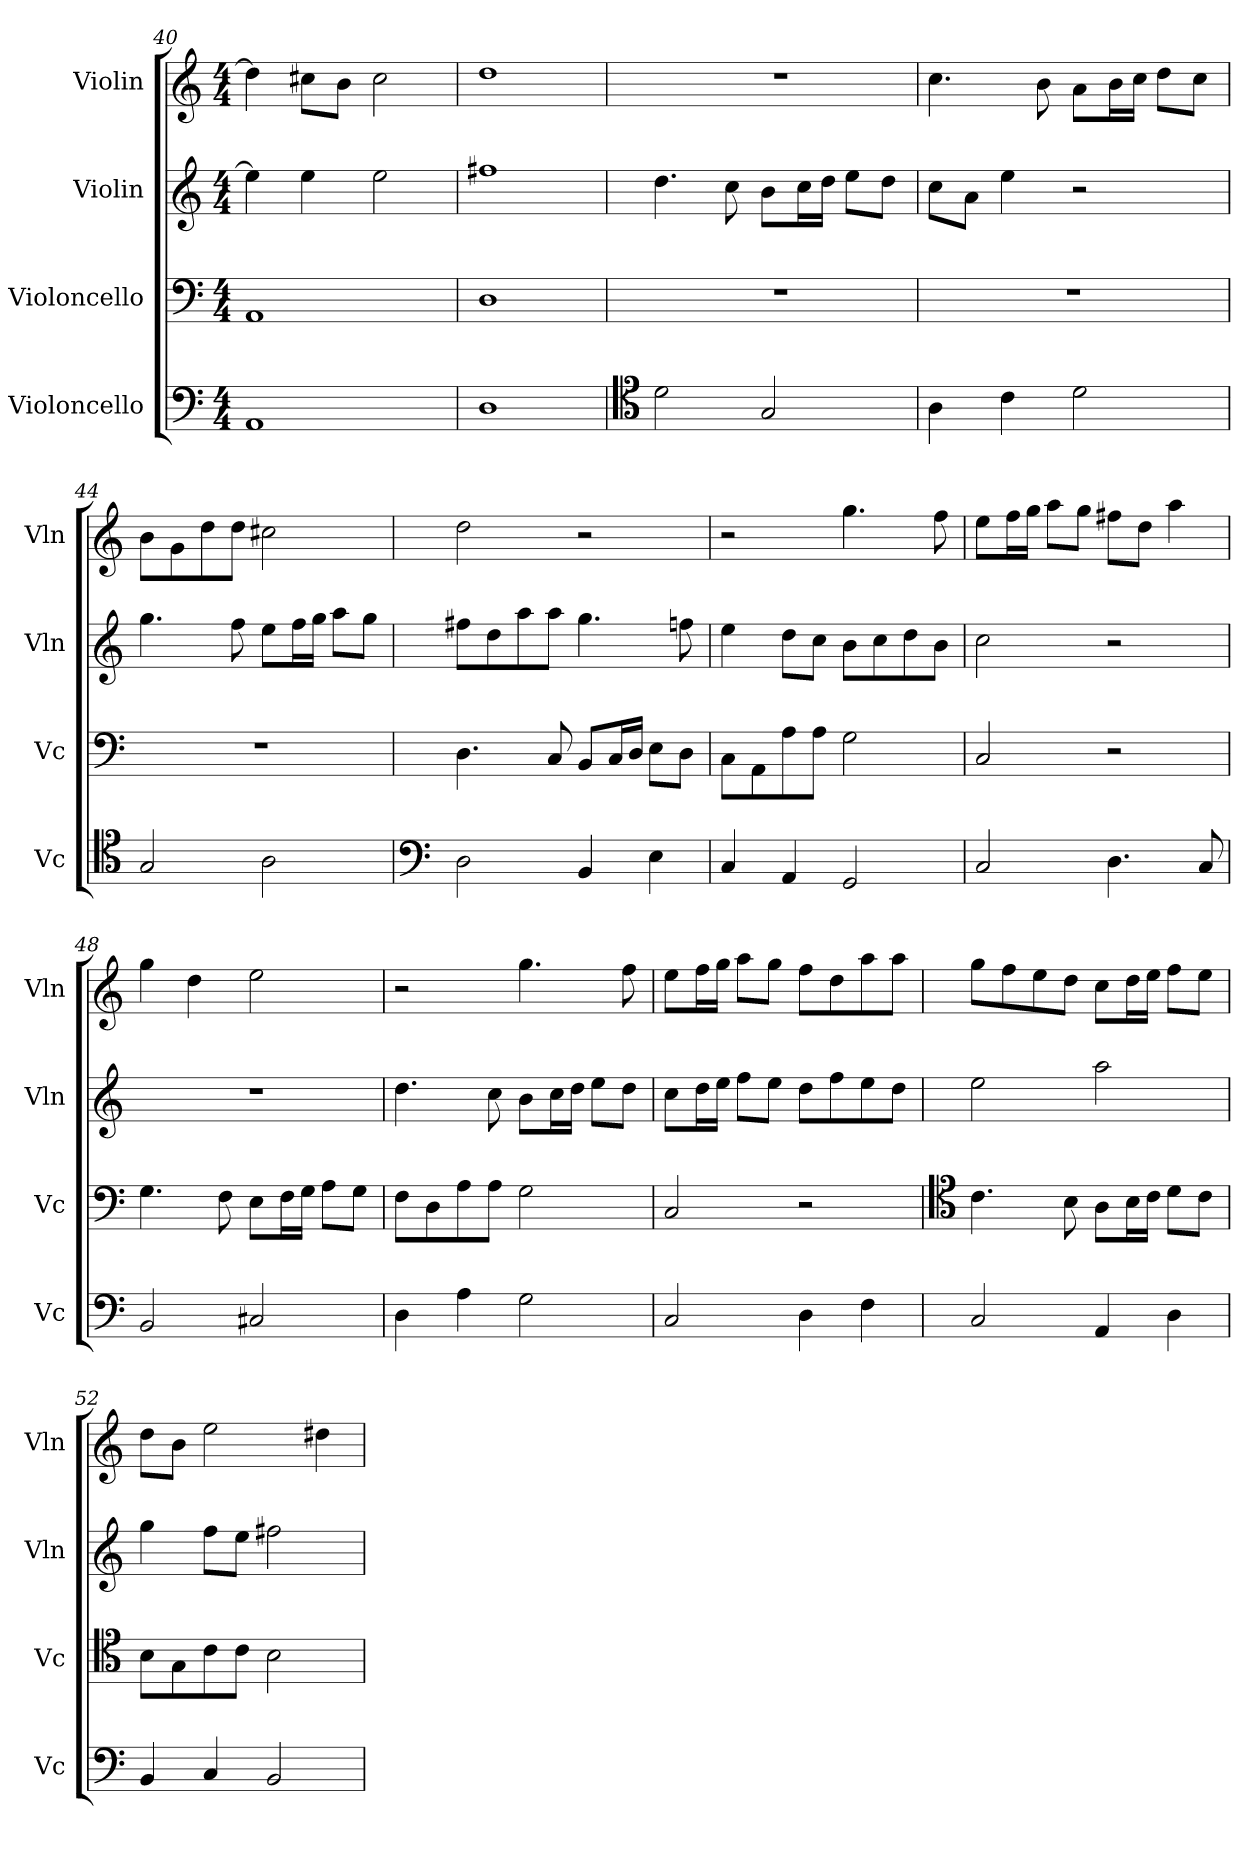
**kern	**kern	**kern	**kern
*part4	*part3	*part2	*part1
*staff4	*staff3	*staff2	*staff1
*I"Violoncello	*I"Violoncello	*I"Violin	*I"Violin
*I'Vc	*I'Vc	*I'Vln	*I'Vln
*clefF4	*clefF4	*clefG2	*clefG2
*k[]	*k[]	*k[]	*k[]
*M4/4	*M4/4	*M4/4	*M4/4
=40	=40	=40	=40
1AA	1AA	4ee\]	4dd\]
.	.	4ee\	8cc#X\L
.	.	.	8b\J
.	.	2ee\	2cc#\
=41	=41	=41	=41
1D	1D	1ff#X	1dd
=42	=42	=42	=42
*clefC4	*	*	*
2d\	1r	4.dd\	1r
.	.	8cc\	.
2G/	.	8b\L	.
.	.	16cc\L	.
.	.	16dd\JJ	.
.	.	8ee\L	.
.	.	8dd\J	.
=43	=43	=43	=43
4A\	1r	8cc\L	4.cc\
.	.	8a\J	.
4c\	.	4ee\	.
.	.	.	8b\
2d\	.	2r	8a\L
.	.	.	16b\L
.	.	.	16cc\JJ
.	.	.	8dd\L
.	.	.	8cc\J
=44	=44	=44	=44
2G/	1r	4.gg\	8b\L
.	.	.	8g\
.	.	.	8dd\
.	.	8ff\	8dd\J
2A\	.	8ee\L	2cc#X\
.	.	16ff\L	.
.	.	16gg\JJ	.
.	.	8aa\L	.
.	.	8gg\J	.
=45	=45	=45	=45
*clefF4	*	*	*
2D\	4.D\	8ff#X\L	2dd\
.	.	8dd\	.
.	.	8aa\	.
.	8C/	8aa\J	.
4BB/	8BB/L	4.gg\	2r
.	16C/L	.	.
.	16D/JJ	.	.
4E\	8E\L	.	.
.	8D\J	8ffn\	.
=46	=46	=46	=46
4C/	8C\L	4ee\	2r
.	8AA\	.	.
4AA/	8A\	8dd\L	.
.	8A\J	8cc\J	.
2GG/	2G\	8b\L	4.gg\
.	.	8cc\	.
.	.	8dd\	.
.	.	8b\J	8ff\
=47	=47	=47	=47
2C/	2C/	2cc\	8ee\L
.	.	.	16ff\L
.	.	.	16gg\JJ
.	.	.	8aa\L
.	.	.	8gg\J
4.D\	2r	2r	8ff#X\L
.	.	.	8dd\J
.	.	.	4aa\
8C/	.	.	.
=48	=48	=48	=48
2BB/	4.G\	1r	4gg\
.	.	.	4dd\
.	8F\	.	.
2C#X/	8E\L	.	2ee\
.	16F\L	.	.
.	16G\JJ	.	.
.	8A\L	.	.
.	8G\J	.	.
=49	=49	=49	=49
4D\	8F\L	4.dd\	2r
.	8D\	.	.
4A\	8A\	.	.
.	8A\J	8cc\	.
2G\	2G\	8b\L	4.gg\
.	.	16cc\L	.
.	.	16dd\JJ	.
.	.	8ee\L	.
.	.	8dd\J	8ff\
=50	=50	=50	=50
2C/	2C/	8cc\L	8ee\L
.	.	16dd\L	16ff\L
.	.	16ee\JJ	16gg\JJ
.	.	8ff\L	8aa\L
.	.	8ee\J	8gg\J
4D\	2r	8dd\L	8ff\L
.	.	8ff\	8dd\
4F\	.	8ee\	8aa\
.	.	8dd\J	8aa\J
=51	=51	=51	=51
*	*clefC4	*	*
2C/	4.c\	2ee\	8gg\L
.	.	.	8ff\
.	.	.	8ee\
.	8B\	.	8dd\J
4AA/	8A\L	2aa\	8cc\L
.	16B\L	.	16dd\L
.	16c\JJ	.	16ee\JJ
4D\	8d\L	.	8ff\L
.	8c\J	.	8ee\J
=52	=52	=52	=52
4BB/	8B\L	4gg\	8dd\L
.	8G\	.	8b\J
4C/	8c\	8ff\L	2ee\
.	8c\J	8ee\J	.
2BB/	2B\	2ff#X\	.
.	.	.	4dd#X\
=	=	=	=
*-	*-	*-	*-
